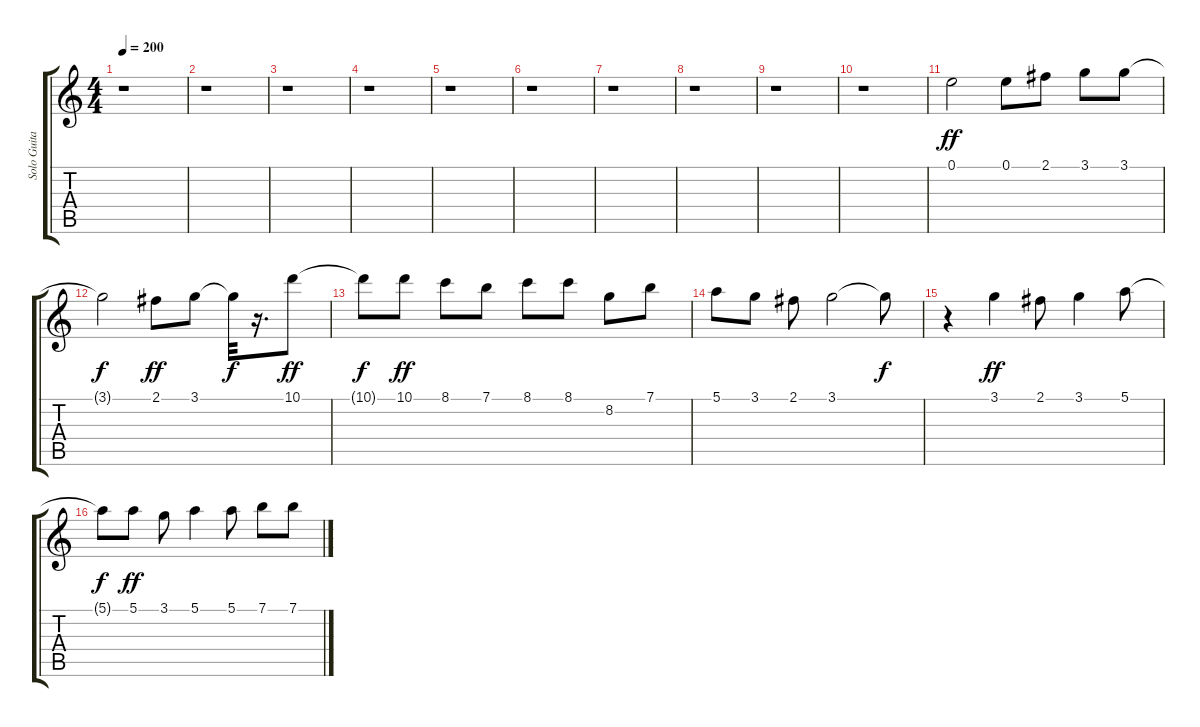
\track ("Solo Guitar" "Solo Guita") {instrument overdrivenguitar}
\staff {score tabs}
\tuning (E4 B3 G3 D3 A2 E2) {hide}
\ts (4 4)
\tempo 200
\clef g2
\ks c
r.1{dy f} |
r.1 |
r.1 |
r.1 |
r.1 |
r.1 |
r.1 |
r.1 |
r.1 |
r.1 |
0.1.2{dy ff} 0.1.8 2.1.8 3.1.8 3.1.8 |
3.1{t}.2{dy f} 2.1.8{dy ff} 3.1.8 3.1{t}.32{dy f} r.16{d} 10.1.8{dy ff} |
10.1{t}.8{dy f} 10.1.8{dy ff} 8.1.8 7.1.8 8.1.8 8.1.8 8.2.8 7.1.8 |
5.1.8 3.1.8 2.1.8 3.1.2 3.1{t}.8{dy f} |
r.4 3.1.4{dy ff} 2.1.8 3.1.4 5.1.8 |
5.1{t}.8{dy f} 5.1.8{dy ff} 3.1.8 5.1.4 5.1.8 7.1.8 7.1.8
